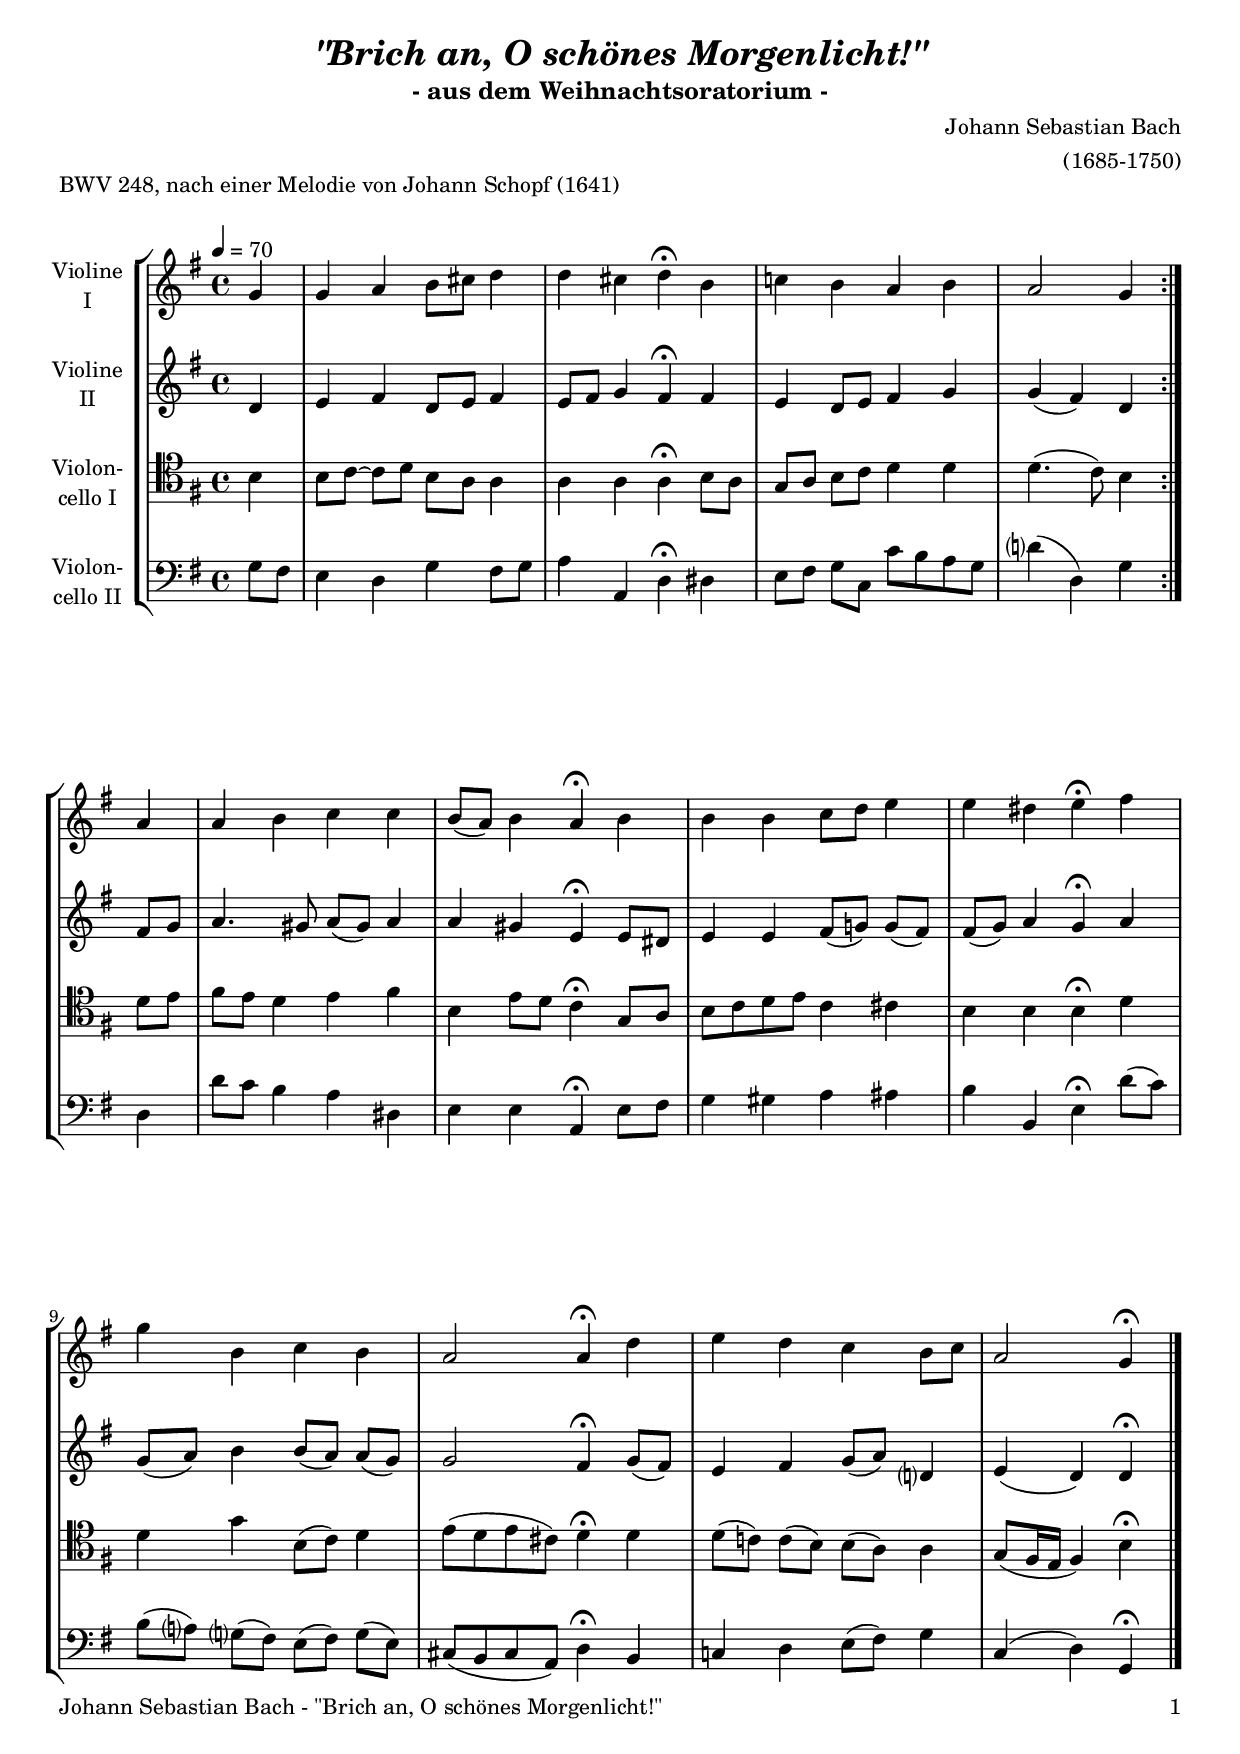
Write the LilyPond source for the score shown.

\version "2.24.4"
\include "deutsch.ly"
  
#(set-global-staff-size 19)

\header {
  title     = \markup \bold \italic "\"Brich an, O schönes Morgenlicht!\""
  subtitle  = "- aus dem Weihnachtsoratorium -"
  composer  = "Johann Sebastian Bach"
  arranger  = "(1685-1750)"
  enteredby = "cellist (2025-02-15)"
  piece     = "BWV 248, nach einer Melodie von Johann Schopf (1641)"
}

voiceconsts = {
  \key g \major
  \time 4/4
  \clef "treble"
%  \numericTimeSignature
  \compressEmptyMeasures
% Set default beaming for all staves
  \set Timing.beamExceptions = #'()
  \set Timing.baseMoment     = #(ly:make-moment 1 4)
  \set Timing.beatStructure  = #'(1 1 1 1)
  \tempo 4=70
}

mivl = "violin"
miva = "viola"
mivc = "cello"

rit = \mark \markup \box \italic "rit."

va = \relative c'' {
  \voiceconsts

  \repeat volta 2 {
    \partial 4 g4
    g a h8 cis d4
    d cis d\fermata h
    c! h a h
    a2 g4
  }

  a
  a h c c
  h8( a) h4 a\fermata h
  h h c8 d e4
  e dis e\fermata

  fis
  g h, c h
  a2 a4\fermata d
  e d c h8 c
  \partial 2. a2 g4\fermata \bar "|."
}

vb = \relative c' {
  \voiceconsts

  \repeat volta 2 {
    \partial 4 d4
    e fis d8 e fis4
    e8 fis g4 fis\fermata fis
    e d8 e fis4 g
    g( fis) d
  }

  fis8 g
  a4. gis8 a( gis) a4
  a gis e\fermata e8 dis
  e4 e fis8( g!) g( fis)
  fis( g) a4 g\fermata

  a
  g8( a) h4 h8( a) a( g)
  g2 fis4\fermata g8( fis)

  e4 fis g8( a) d,?4
  \partial 2. e( d) d\fermata \bar "|."
}

vc = \relative c' {
  \voiceconsts
  \clef "tenor"
  
  \repeat volta 2 {
    \partial 4 h4
    h8 c~ c d h a a4
    a a a\fermata h8 a
    g a h c d4 d
    d4.( c8) h4
  }

  d8 e
  fis e d4 e fis
  h, e8 d c4\fermata g8 a
  h[ c d e] c4 cis
  h4 h h\fermata

  d
  d g h,8( c) d4
  e8[( d e cis)] d4\fermata d
  d8( c!) c( h) h( a) a4
  \partial 2. g8( fis16 e fis4) h\fermata \bar "|."
}

vd = \relative c' {
  \voiceconsts
  \clef "bass"
  
  \repeat volta 2 {
    \partial 4 g8 fis
    e4 d g fis8 g
    a4 a, d\fermata dis
    e8 fis g c, c'[ h a g]
    d'?4( d,) g
  }

  d
  d'8 c h4 a dis,
  e e a,\fermata e'8 fis
  g4 gis a ais
  h h, e\fermata

  d'8( c)
  h( a?) g?( fis) e( fis) g( e)
  cis([ h cis a]) d4\fermata h
  c! d e8( fis) g4
  \partial 2. c,( d) g,\fermata \bar "|."
}


music = \new StaffGroup <<
      \new Staff {
	\set Staff.midiInstrument = \mivl
	\set Staff.instrumentName = \markup \center-column { "Violine" "I" }
	\transpose g g { \va }
      }

      \new Staff {
	\set Staff.midiInstrument = \mivl
	\set Staff.instrumentName = \markup \center-column { "Violine" "II" }
	\transpose g g { \vb }
      }

      \new Staff {
	\set Staff.midiInstrument = \mivc
	\set Staff.instrumentName = \markup \center-column { "Violon-" "cello I" }
	\transpose g g { \vc }
      }

      \new Staff {
	\set Staff.midiInstrument = \mivc
	\set Staff.instrumentName = \markup \center-column { "Violon-" "cello II" }
	\transpose g g { \vd }
      }
>>

\book {
  \paper {
    print-page-number = ##t
    print-first-page-number = ##t
    ragged-last-bottom = ##f
    oddHeaderMarkup = \markup \null
    evenHeaderMarkup = \markup \null
    oddFooterMarkup = \markup {
      \fill-line {
        \if \should-print-page-number
        "Johann Sebastian Bach - \"Brich an, O schönes Morgenlicht!\"" \fromproperty #'page:page-number-string
      }
    }
    evenFooterMarkup = \oddFooterMarkup
  } \score {
    \music
    \layout {}
  }

  \score {
    \unfoldRepeats \music

    \midi {
      \context {
        \Score
      }
    }
  }
}
